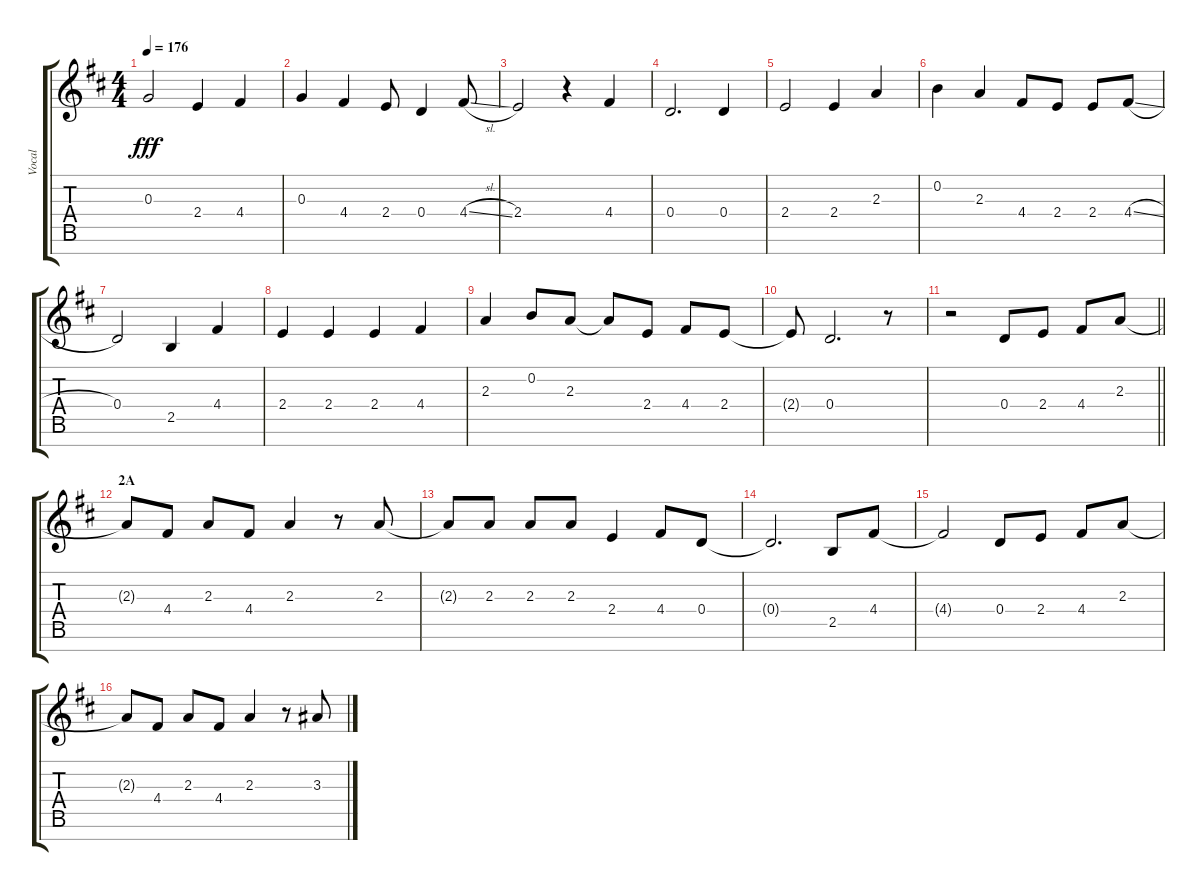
\track ("Vocal" "Vocal") {instrument voiceoohs}
\staff {score tabs}
\tuning (E5 B4 G4 D4 A3 E3 B2) {hide}
\ts (4 4)
\tempo 176
\clef g2
\ks d
0.3{t}.2{dy fff} 2.4.4 4.4.4 |
0.3.4 4.4.4 2.4.8 0.4.4 4.4{sl}.8 |
2.4.2 r.4 4.4.4 |
0.4.2{d} 0.4.4 |
2.4.2 2.4.4 2.3.4 |
0.2.4 2.3.4 4.4.8 2.4.8 2.4.8 4.4{sl}.8 |
0.4.2 2.5.4 4.4.4 |
2.4.4 2.4.4 2.4.4 4.4.4 |
2.3.4 0.2.8 2.3.8 2.3{t}.8 2.4.8 4.4.8 2.4.8 |
2.4{t}.8 0.4.2{d} r.8 |
\barLineRight lightlight
r.2 0.4.8 2.4.8 4.4.8 2.3.8 |
\section ("" "2A")
2.3{t}.8 4.4.8 2.3.8 4.4.8 2.3.4 r.8 2.3.8 |
2.3{t}.8 2.3.8 2.3.8 2.3.8 2.4.4 4.4.8 0.4.8 |
0.4{t}.2{d} 2.5.8 4.4.8 |
4.4{t}.2 0.4.8 2.4.8 4.4.8 2.3.8 |
2.3{t}.8 4.4.8 2.3.8 4.4.8 2.3.4 r.8 3.3.8
